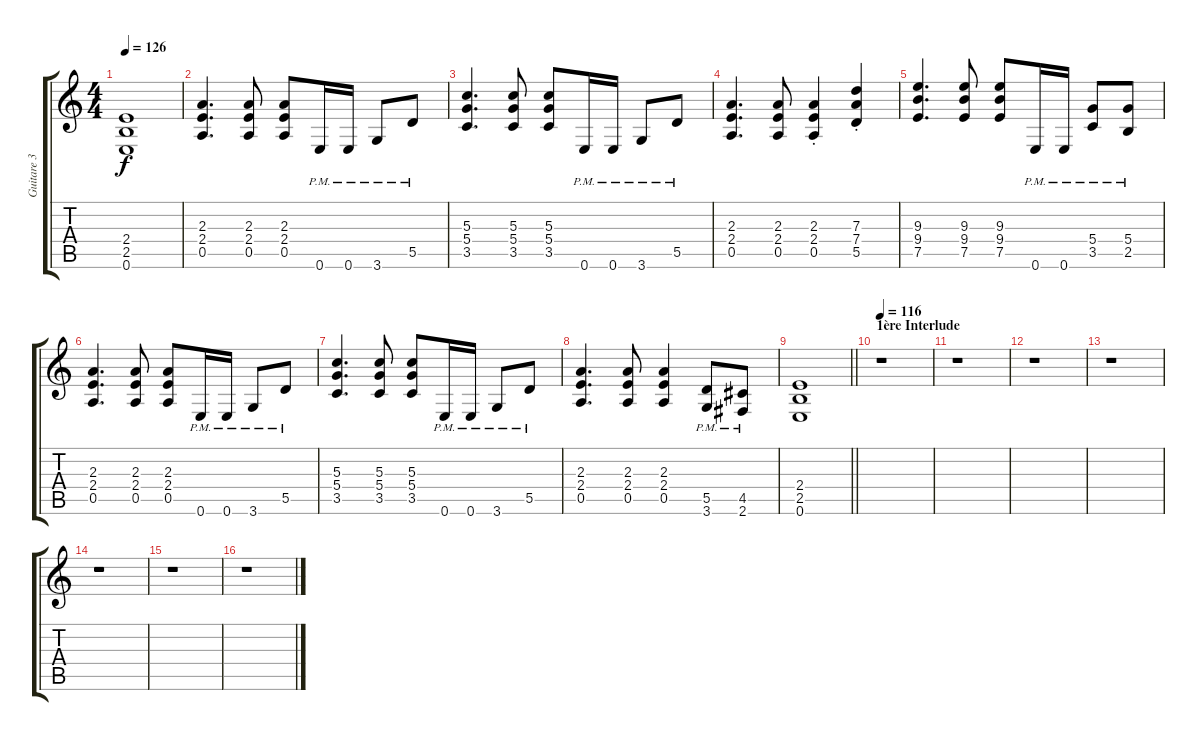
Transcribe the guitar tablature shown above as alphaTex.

\track ("Guitare 3 " "Guitare 3 ") {instrument distortionguitar}
\staff {score tabs}
\tuning (E4 B3 G3 D3 A2 E2) {hide}
\ts (4 4)
\tempo 126
\clef g2
\ks c
(2.4 2.5 0.6).1{dy f} |
(2.3 2.4 0.5).4{d} (2.3 2.4 0.5).8 (2.3 2.4 0.5).8 0.6{pm}.16 0.6{pm}.16 3.6{pm}.8 5.5{pm}.8 |
(5.3 5.4 3.5).4{d} (5.3 5.4 3.5).8 (5.3 5.4 3.5).8 0.6{pm}.16 0.6{pm}.16 3.6{pm}.8 5.5{pm}.8 |
(2.3 2.4 0.5).4{d} (2.3 2.4 0.5).8 (2.3{st} 2.4{st} 0.5{st}).4 (7.3{st} 7.4{st} 5.5{st}).4 |
(9.3 9.4 7.5).4{d} (9.3 9.4 7.5).8 (9.3 9.4 7.5).8 0.6{pm}.16 0.6{pm}.16 (5.4{pm} 3.5{pm}).8 (5.4{pm} 2.5{pm}).8 |
(2.3 2.4 0.5).4{d} (2.3 2.4 0.5).8 (2.3 2.4 0.5).8 0.6{pm}.16 0.6{pm}.16 3.6{pm}.8 5.5{pm}.8 |
(5.3 5.4 3.5).4{d} (5.3 5.4 3.5).8 (5.3 5.4 3.5).8 0.6{pm}.16 0.6{pm}.16 3.6{pm}.8 5.5{pm}.8 |
(2.3 2.4 0.5).4{d} (2.3 2.4 0.5).8 (2.3 2.4 0.5).4 (5.5{pm} 3.6{pm}).8 (4.5{pm} 2.6{pm}).8 |
\barLineRight lightlight
(2.4 2.5 0.6).1 |
\section ("" "1ère Interlude")
\tempo 116
r.1 |
r.1 |
r.1 |
r.1 |
r.1 |
r.1 |
r.1
